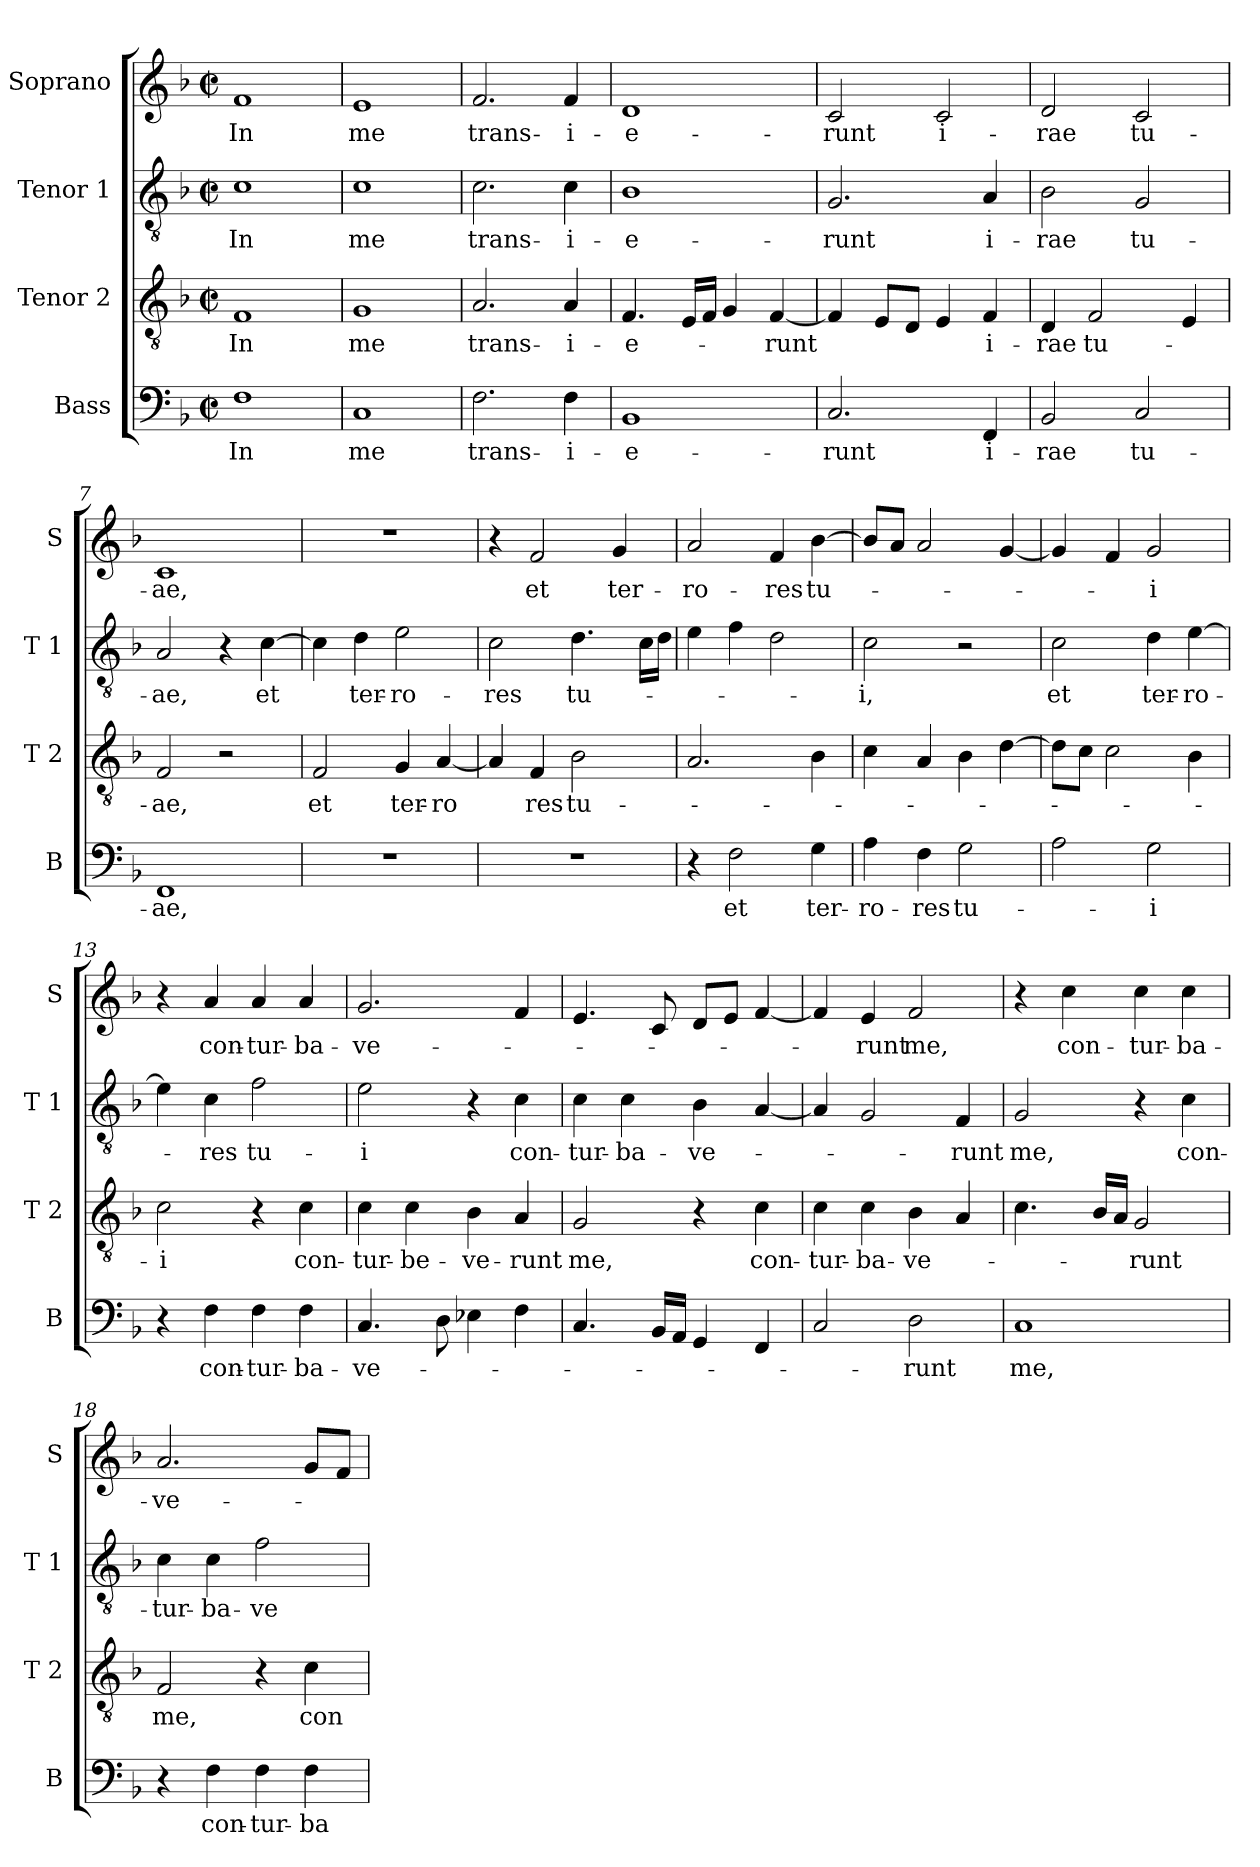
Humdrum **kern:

**kern	**text	**kern	**text	**kern	**text	**kern	**text
*part4	*part4	*part3	*part3	*part2	*part2	*part1	*part1
*staff4	*staff4	*staff3	*staff3	*staff2	*staff2	*staff1	*staff1
*I"Bass	*	*I"Tenor 2	*	*I"Tenor 1	*	*I"Soprano	*
*I'B	*	*I'T 2	*	*I'T 1	*	*I'S	*
*clefF4	*	*clefGv2	*	*clefGv2	*	*clefG2	*
*k[b-]	*	*k[b-]	*	*k[b-]	*	*k[b-]	*
*F:	*	*F:	*	*F:	*	*F:	*
*M2/2	*	*M2/2	*	*M2/2	*	*M2/2	*
*met(c|)	*	*met(c|)	*	*met(c|)	*	*met(c|)	*
=1	=1	=1	=1	=1	=1	=1	=1
1F	In	1F	In	1c	In	1f	In
=2	=2	=2	=2	=2	=2	=2	=2
1C	me	1G	me	1c	me	1e	me
=3	=3	=3	=3	=3	=3	=3	=3
2.F\	trans-	2.A/	trans-	2.c\	trans-	2.f/	trans-
4F\	-i-	4A/	-i-	4c\	-i-	4f/	-i-
=4	=4	=4	=4	=4	=4	=4	=4
1BB-	-e-	4.F/	-e-	1B-	-e-	1d	-e-
.	.	16E/LL	.	.	.	.	.
.	.	16F/JJ	.	.	.	.	.
.	.	4G/	.	.	.	.	.
.	.	[4F/	-runt	.	.	.	.
=5	=5	=5	=5	=5	=5	=5	=5
2.C/	-runt	4F/]	.	2.G/	-runt	2c/	-runt
.	.	8E/L	.	.	.	.	.
.	.	8D/J	.	.	.	.	.
.	.	4E/	.	.	.	2c/	i-
4FF/	i-	4F/	i-	4A/	i-	.	.
=6	=6	=6	=6	=6	=6	=6	=6
2BB-/	-rae	4D/	-rae	2B-\	-rae	2d/	-rae
.	.	2F/	tu-	.	.	.	.
2C/	tu-	.	.	2G/	tu-	2c/	tu-
.	.	4E/	.	.	.	.	.
!!LO:LB:g=z
=7	=7	=7	=7	=7	=7	=7	=7
1FF	-ae,	2F/	-ae,	2A/	-ae,	1c	-ae,
.	.	2r	.	4r	.	.	.
.	.	.	.	[4c\	et	.	.
=8	=8	=8	=8	=8	=8	=8	=8
1r	.	2F/	et	4c\]	.	1r	.
.	.	.	.	4d\	ter-	.	.
.	.	4G/	ter-	2e\	-ro-	.	.
.	.	[4A/	-ro	.	.	.	.
=9	=9	=9	=9	=9	=9	=9	=9
1r	.	4A/]	.	2c\	-res	4r	.
.	.	4F/	res	.	.	2f/	et
.	.	2B-\	tu-	4.d\	tu-	.	.
.	.	.	.	.	.	4g/	ter-
.	.	.	.	16c\LL	.	.	.
.	.	.	.	16d\JJ	.	.	.
=10	=10	=10	=10	=10	=10	=10	=10
4r	.	2.A/	.	4e\	.	2a/	-ro-
2F\	et	.	.	4f\	.	.	.
.	.	.	.	2d\	.	4f/	-res
4G\	ter-	4B-\	.	.	.	[4b-\	tu-
=11	=11	=11	=11	=11	=11	=11	=11
4A\	-ro-	4c\	.	2c\	-i,	8b-/L]	.
.	.	.	.	.	.	8a/J	.
4F\	-res	4A/	.	.	.	2a/	.
2G\	tu-	4B-\	.	2r	.	.	.
.	.	[4d\	.	.	.	[4g/	.
=12	=12	=12	=12	=12	=12	=12	=12
2A\	.	8d\L]	.	2c\	et	4g/]	.
.	.	8c\J	.	.	.	.	.
.	.	2c\	.	.	.	4f/	.
2G\	-i	.	.	4d\	ter-	2g/	-i
.	.	4B-\	.	[4e\	-ro-	.	.
!!LO:LB:g=z
=13	=13	=13	=13	=13	=13	=13	=13
4r	.	2c\	-i	4e\]	.	4r	.
4F\	con-	.	.	4c\	-res	4a/	con-
4F\	-tur-	4r	.	2f\	tu-	4a/	-tur-
4F\	-ba-	4c\	con-	.	.	4a/	-ba-
=14	=14	=14	=14	=14	=14	=14	=14
4.C/	-ve-	4c\	-tur-	2e\	-i	2.g/	-ve-
.	.	4c\	-be-	.	.	.	.
8D\	.	.	.	.	.	.	.
4E-X\	.	4B-\	-ve-	4r	.	.	.
4F\	.	4A/	-runt	4c\	con-	4f/	.
=15	=15	=15	=15	=15	=15	=15	=15
4.C/	.	2G/	me,	4c\	-tur-	4.e/	.
.	.	.	.	4c\	-ba-	.	.
16BB-/LL	.	.	.	.	.	8c/	.
16AA/JJ	.	.	.	.	.	.	.
4GG/	.	4r	.	4B-\	-ve-	8d/L	.
.	.	.	.	.	.	8e/J	.
4FF/	.	4c\	con-	[4A/	.	[4f/	.
=16	=16	=16	=16	=16	=16	=16	=16
2C/	.	4c\	-tur-	4A/]	.	4f/]	.
.	.	4c\	-ba-	2G/	.	4e/	-runt
2D\	-runt	4B-\	-ve-	.	.	2f/	me,
.	.	4A/	.	4F/	-runt	.	.
=17	=17	=17	=17	=17	=17	=17	=17
1C	me,	4.c\	.	2G/	me,	4r	.
.	.	.	.	.	.	4cc\	con-
.	.	16B-/LL	.	.	.	.	.
.	.	16A/JJ	.	.	.	.	.
.	.	2G/	-runt	4r	.	4cc\	-tur-
.	.	.	.	4c\	con-	4cc\	-ba-
=18	=18	=18	=18	=18	=18	=18	=18
4r	.	2F/	me,	4c\	-tur-	2.a/	-ve-
4F\	con-	.	.	4c\	-ba-	.	.
4F\	-tur-	4r	.	2f\	-ve-	.	.
4F\	-ba-	4c\	con-	.	.	8g/L	.
.	.	.	.	.	.	8f/J	.
=	=	=	=	=	=	=	=
*-	*-	*-	*-	*-	*-	*-	*-
